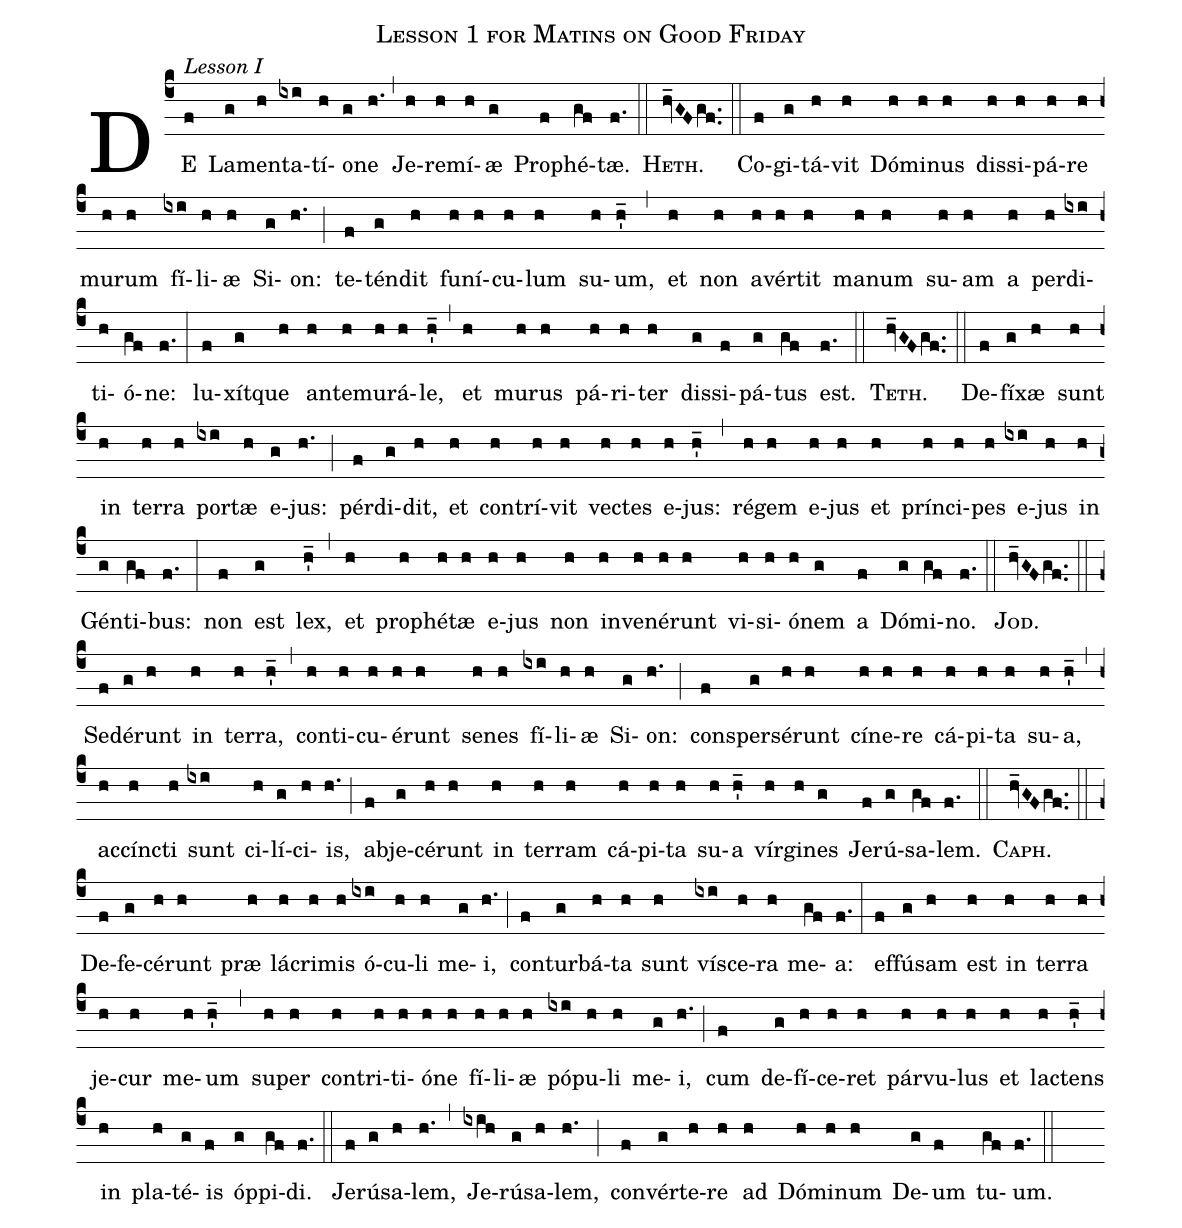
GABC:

name: Lesson 1 for Matins on Good Friday;
%%
(c4)DE<alt>Lesson I</alt>(f) La(g)men(h)ta(ixi)tí(h)o(g)ne(h.) (,) Je(h)re(h)mí(h)æ(g) Pro(f)phé(gf)tæ.(f.) (::)

<sc>Heth</sc>.(hv_GFgf..) (::)
Co(f)gi(g)tá(h)vit(h) Dó(h)mi(h)nus(h) dis(h)si(h)pá(h)re(h) mu(h)rum(h) fí(ixi)li(h)æ(h) Si(g)on:(h.) (;)
te(f)tén(g)dit(h) fu(h)ní(h)cu(h)lum(h) su(h)um,(h'_) (,)
et(h) non(h) a(h)vér(h)tit(h) ma(h)num(h) su(h)am(h) a(h) per(h)di(ixi)ti(h)ó(gf)ne:(f.) (:)
lu(f)xít(g)que(h) an(h)te(h)mu(h)rá(h)le,(h'_) (,)
et(h) mu(h)rus(h) pá(h)ri(h)ter(h) dis(g)si(f)pá(g)tus(gf) est.(f.) (::)

<sc>Teth</sc>.(hv_GFgf..) (::)
De(f)fí(g)xæ(h) sunt(h) in(h) ter(h)ra(h) por(ixi)tæ(h) e(g)jus:(h.) (;)
pér(f)di(g)dit,(h) et(h) con(h)trí(h)vit(h) ve(h)ctes(h) e(h)jus:(h'_) (,)
ré(h)gem(h) e(h)jus(h) et(h) prín(h)ci(h)pes(h) e(ixi)jus(h) in(h) Gén(g)ti(gf)bus:(f.) (:)
non(f) est(g) lex,(h'_) (,) et(h) pro(h)phé(h)tæ(h) e(h)jus(h) non(h) in(h)ve(h)né(h)runt(h) vi(h)si(h)ó(h)nem(g) a(f) Dó(g)mi(gf)no.(f.) (::)

<sc>Jod</sc>.(hv_GFgf..) (::)
Se(f)dé(g)runt(h) in(h) ter(h)ra,(h'_) (,) con(h)ti(h)cu(h)é(h)runt(h) se(h)nes(h) fí(ixi)li(h)æ(h) Si(g)on:(h.) (;)
con(f)sper(g)sé(h)runt(h) cí(h)ne(h)re(h) cá(h)pi(h)ta(h) su(h)a,(h'_) (,) ac(h)cín(h)cti(h) sunt(ixi) ci(h)lí(g)ci(h)is,(h.) (;)
ab(f)je(g)cé(h)runt(h) in(h) ter(h)ram(h) cá(h)pi(h)ta(h) su(h)a(h'_) vír(h)gi(h)nes(g) Je(f)rú(g)sa(gf)lem.(f.) (::)

<sc>Caph</sc>.(hv_GFgf..) (::)
De(f)fe(g)cé(h)runt(h) præ(h) lá(h)cri(h)mis(h) ó(ixi)cu(h)li(h) me(g)i,(h.) (;)
con(f)tur(g)bá(h)ta(h) sunt(h) ví(ixi)sce(h)ra(h) me(gf)a:(f.) (:)
ef(f)fú(g)sam(h) est(h) in(h) ter(h)ra(h) je(h)cur(h) me(h)um(h'_) (,) su(h)per(h) con(h)tri(h)ti(h)ó(h)ne(h) fí(h)li(h)æ(h) pó(ixi)pu(h)li(h) me(g)i,(h.) (;)
cum(f) de(g)fí(h)ce(h)ret(h) pár(h)vu(h)lus(h) et(h) la(h)ctens(h'_) in(h) pla(h)té(g)is(f) óp(g)pi(gf)di.(f.) (::)

Je(f)rú(g)sa(h)lem,(h.) (,) Je(ixih)rú(g)sa(h)lem,(h.) (;) con(f)vér(g)te(h)re(h) ad(h) Dó(h)mi(h)num(h) De(g)um(f) tu(gf)um.(f.) (::)
